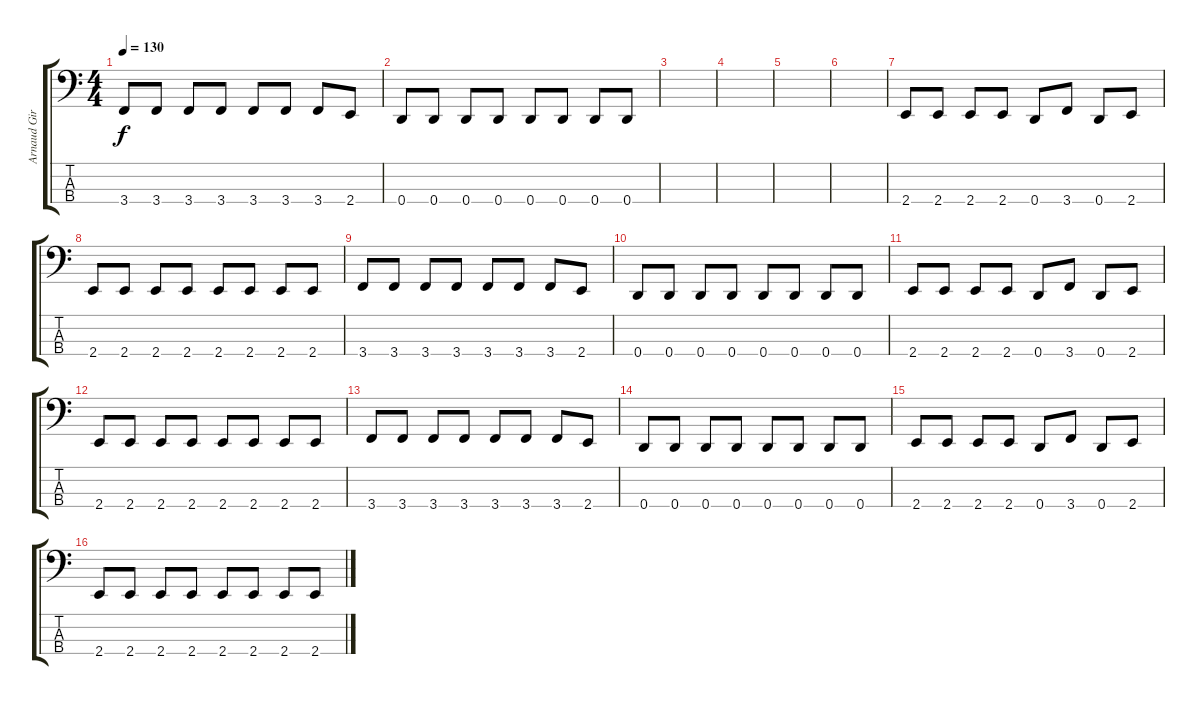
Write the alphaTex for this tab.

\track ("Arnaud Giroux" "Arnaud Gir") {instrument electricbassfinger}
\staff {score tabs}
\tuning (G2 D2 A1 D1) {hide}
\ts (4 4)
\tempo 130
\clef f4
\ks c
3.4.8{dy f} 3.4.8 3.4.8 3.4.8 3.4.8 3.4.8 3.4.8 2.4.8 |
0.4.8 0.4.8 0.4.8 0.4.8 0.4.8 0.4.8 0.4.8 0.4.8 |
|
|
|
|
2.4.8 2.4.8 2.4.8 2.4.8 0.4.8 3.4.8 0.4.8 2.4.8 |
2.4.8 2.4.8 2.4.8 2.4.8 2.4.8 2.4.8 2.4.8 2.4.8 |
3.4.8 3.4.8 3.4.8 3.4.8 3.4.8 3.4.8 3.4.8 2.4.8 |
0.4.8 0.4.8 0.4.8 0.4.8 0.4.8 0.4.8 0.4.8 0.4.8 |
2.4.8 2.4.8 2.4.8 2.4.8 0.4.8 3.4.8 0.4.8 2.4.8 |
2.4.8 2.4.8 2.4.8 2.4.8 2.4.8 2.4.8 2.4.8 2.4.8 |
3.4.8 3.4.8 3.4.8 3.4.8 3.4.8 3.4.8 3.4.8 2.4.8 |
0.4.8 0.4.8 0.4.8 0.4.8 0.4.8 0.4.8 0.4.8 0.4.8 |
2.4.8 2.4.8 2.4.8 2.4.8 0.4.8 3.4.8 0.4.8 2.4.8 |
2.4.8 2.4.8 2.4.8 2.4.8 2.4.8 2.4.8 2.4.8 2.4.8
